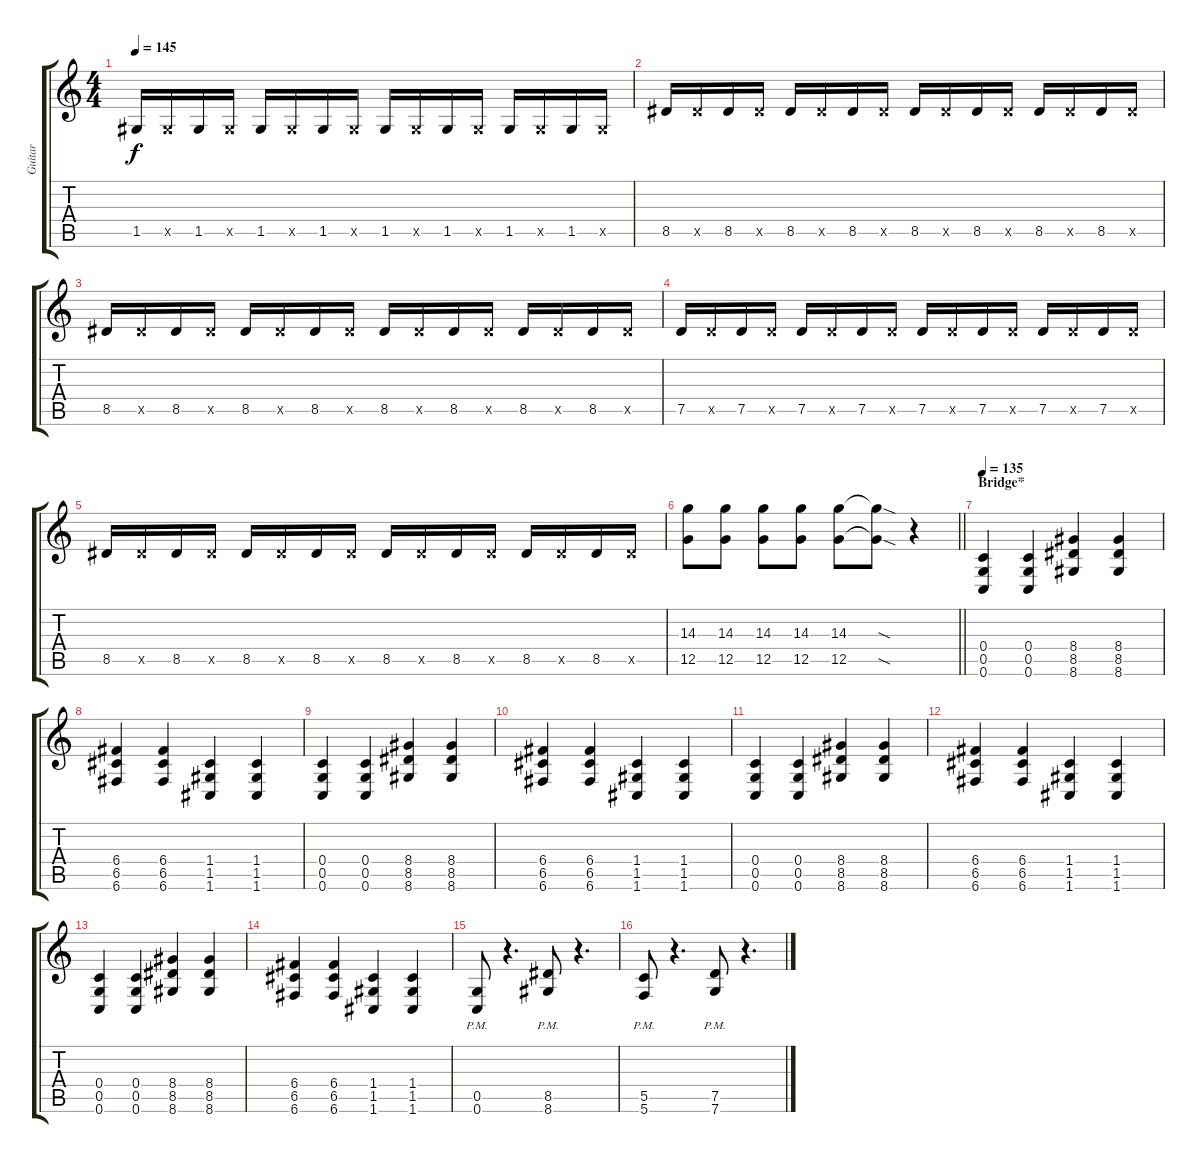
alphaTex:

\track ("Guitar" "Guitar") {instrument distortionguitar}
\staff {score tabs}
\tuning (D4 A3 F3 C3 G2 C2) {hide}
\ts (4 4)
\tempo 145
\clef g2
\ks c
1.5.16{dy f} 1.5{x}.16 1.5.16 1.5{x}.16 1.5.16 1.5{x}.16 1.5.16 1.5{x}.16 1.5.16 1.5{x}.16 1.5.16 1.5{x}.16 1.5.16 1.5{x}.16 1.5.16 1.5{x}.16 |
8.5.16 8.5{x}.16 8.5.16 8.5{x}.16 8.5.16 8.5{x}.16 8.5.16 8.5{x}.16 8.5.16 8.5{x}.16 8.5.16 8.5{x}.16 8.5.16 8.5{x}.16 8.5.16 8.5{x}.16 |
8.5.16 8.5{x}.16 8.5.16 8.5{x}.16 8.5.16 8.5{x}.16 8.5.16 8.5{x}.16 8.5.16 8.5{x}.16 8.5.16 8.5{x}.16 8.5.16 8.5{x}.16 8.5.16 8.5{x}.16 |
7.5.16 7.5{x}.16 7.5.16 7.5{x}.16 7.5.16 7.5{x}.16 7.5.16 7.5{x}.16 7.5.16 7.5{x}.16 7.5.16 7.5{x}.16 7.5.16 7.5{x}.16 7.5.16 7.5{x}.16 |
8.5.16 8.5{x}.16 8.5.16 8.5{x}.16 8.5.16 8.5{x}.16 8.5.16 8.5{x}.16 8.5.16 8.5{x}.16 8.5.16 8.5{x}.16 8.5.16 8.5{x}.16 8.5.16 8.5{x}.16 |
\barLineRight lightlight
(14.3 12.5).8 (14.3 12.5).8 (14.3 12.5).8 (14.3 12.5).8 (14.3 12.5).8 (14.3{sod t} 12.5{sod t}).8 r.4 |
\section ("" "Bridge*")
\tempo 135
(0.4 0.5 0.6).4 (0.4 0.5 0.6).4 (8.4 8.5 8.6).4 (8.4 8.5 8.6).4 |
(6.4 6.5 6.6).4 (6.4 6.5 6.6).4 (1.4 1.5 1.6).4 (1.4 1.5 1.6).4 |
(0.4 0.5 0.6).4 (0.4 0.5 0.6).4 (8.4 8.5 8.6).4 (8.4 8.5 8.6).4 |
(6.4 6.5 6.6).4 (6.4 6.5 6.6).4 (1.4 1.5 1.6).4 (1.4 1.5 1.6).4 |
(0.4 0.5 0.6).4 (0.4 0.5 0.6).4 (8.4 8.5 8.6).4 (8.4 8.5 8.6).4 |
(6.4 6.5 6.6).4 (6.4 6.5 6.6).4 (1.4 1.5 1.6).4 (1.4 1.5 1.6).4 |
(0.4 0.5 0.6).4 (0.4 0.5 0.6).4 (8.4 8.5 8.6).4 (8.4 8.5 8.6).4 |
(6.4 6.5 6.6).4 (6.4 6.5 6.6).4 (1.4 1.5 1.6).4 (1.4 1.5 1.6).4 |
(0.5{pm} 0.6{pm}).8 r.4{d} (8.5{pm} 8.6{pm}).8 r.4{d} |
(5.5{pm} 5.6{pm}).8 r.4{d} (7.5{pm} 7.6{pm}).8 r.4{d}
